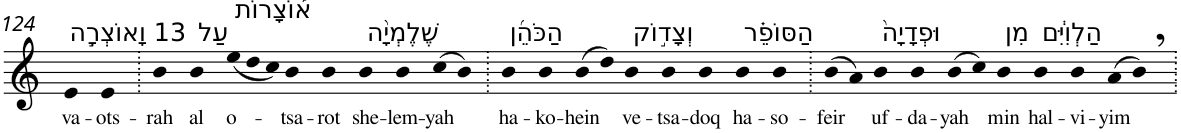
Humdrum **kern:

**kern	**text
*part1	*part1
*staff1	*staff1
*I"Piano	*
*I'Pno	*
!!LO:PB:g=z
*clefG2	*
*k[]	*
=124	=124
!LO:TX:a:t=13 וָאוֹצְרָ֣ה	!
!	!LO:LY:b
4e	va-
!	!LO:LY:b
4e	-ots-
=125.	=125.
!	!LO:LY:b
4b	-rah
!LO:TX:a:t=עַל	!
!	!LO:LY:b
4b	al
*Xtuplet	*
!LO:TX:a:t=א֠וֹצָרוֹת	!
!	!LO:LY:b
(<12ee	o-
12dd	.
12cc)	.
!	!LO:LY:b
4b	-tsa-
!	!LO:LY:b
4b	-rot
!LO:TX:a:t=שֶׁלֶמְיָ֨ה	!
!	!LO:LY:b
4b	she-
!	!LO:LY:b
4b	-lem-
!	!LO:LY:b
(>8cc	-yah
8b)	.
=126.	=126.
!LO:TX:a:t=הַכֹּהֵ֜ן	!
!	!LO:LY:b
4b	ha-
!	!LO:LY:b
4b	-ko-
!	!LO:LY:b
(>8b	-hein
8dd)	.
!LO:TX:a:t=וְצָד֣וֹק	!
!	!LO:LY:b
4b	ve-
!	!LO:LY:b
4b	-tsa-
!	!LO:LY:b
4b	-doq
!LO:TX:a:t=הַסּוֹפֵ֗ר	!
!	!LO:LY:b
4b	ha-
!	!LO:LY:b
4b	-so-
=127.	=127.
!	!LO:LY:b
(>8b	-feir
8a)	.
!LO:TX:a:t=וּפְדָיָה֙	!
!	!LO:LY:b
4b	uf-
!	!LO:LY:b
4b	-da-
!	!LO:LY:b
(>8b	-yah
8cc)	.
!LO:TX:a:t=מִן	!
!	!LO:LY:b
4b	min
!LO:TX:a:t=הַלְוִיִּ֔ם	!
!	!LO:LY:b
4b	hal-
!	!LO:LY:b
4b	-vi-
!	!LO:LY:b
(>8a	-yim
8b,)	.
=.	=.
*-	*-
